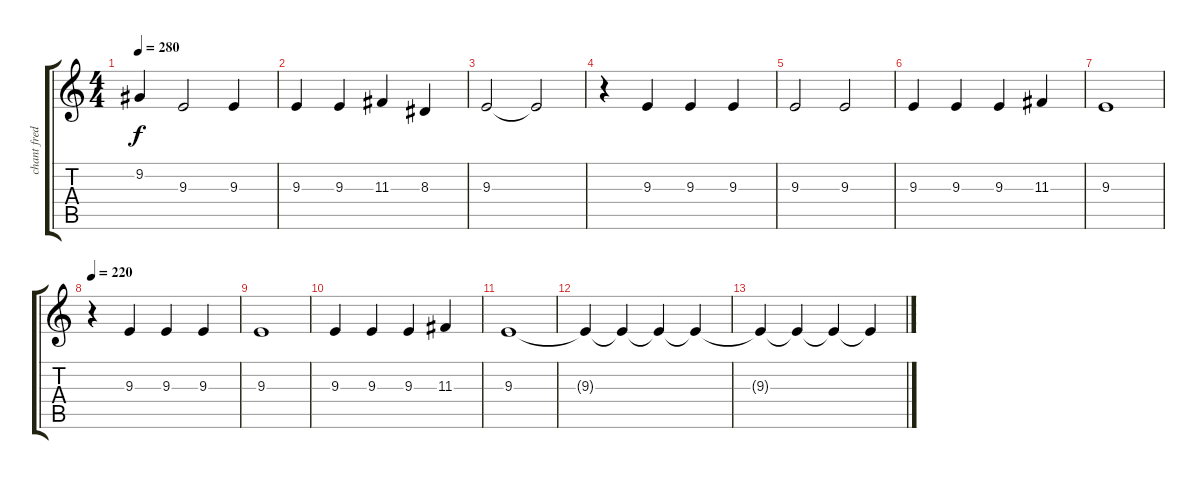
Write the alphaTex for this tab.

\track ("chant fred" "chant fred") {instrument lead6voice}
\staff {score tabs}
\tuning (E4 B3 G3 D3 A2 E2) {hide}
\ts (4 4)
\tempo 280
\clef g2
\ks c
9.2.4{dy f} 9.3.2 9.3.4 |
9.3.4 9.3.4 11.3.4 8.3.4 |
9.3.2 9.3{t}.2 |
r.4 9.3.4 9.3.4 9.3.4 |
9.3.2 9.3.2 |
9.3.4 9.3.4 9.3.4 11.3.4 |
9.3.1 |
\tempo 220
r.4 9.3.4 9.3.4 9.3.4 |
9.3.1 |
9.3.4 9.3.4 9.3.4 11.3.4 |
9.3.1 |
9.3{t}.4 9.3{t}.4 9.3{t}.4 9.3{t}.4 |
9.3{t}.4 9.3{t}.4 9.3{t}.4 9.3{t}.4
